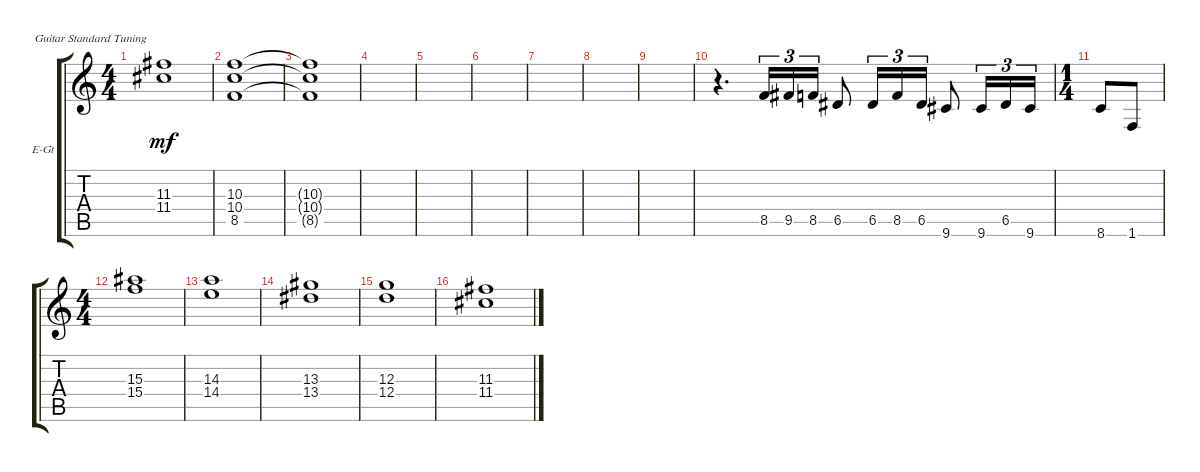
\defaultSystemsLayout 4
\bracketExtendMode groupsimilarinstruments
\firstSystemTrackNameOrientation horizontal
\otherSystemsTrackNameOrientation horizontal
\track ("Electric Guitar" "E-Gt") {instrument overdrivenguitar}
\staff {score tabs}
\tuning (E4 B3 G3 D3 A2 E2)
\ts (4 4)
\tempo (69 hide)
\clef g2
\ks c
(11.4 11.3).1{dy mf} |
(8.5 10.4 10.3).1 |
(8.5{t} 10.4{t} 10.3{t}).1 |
|
|
|
|
|
|
r.4{d} 8.5.16{tu (3 2)} 9.5.16{tu (3 2)} 8.5.16{tu (3 2)} 6.5.8 6.5.16{tu (3 2)} 8.5.16{tu (3 2)} 6.5.16{tu (3 2)} 9.6.8 9.6.16{tu (3 2)} 6.5.16{tu (3 2)} 9.6.16{tu (3 2)} |
\ts (1 4)
8.6.8 1.6.8 |
\ts (4 4)
(15.4 15.3).1 |
(14.3 14.4).1 |
(13.4 13.3).1 |
(12.3 12.4).1 |
(11.4 11.3).1
